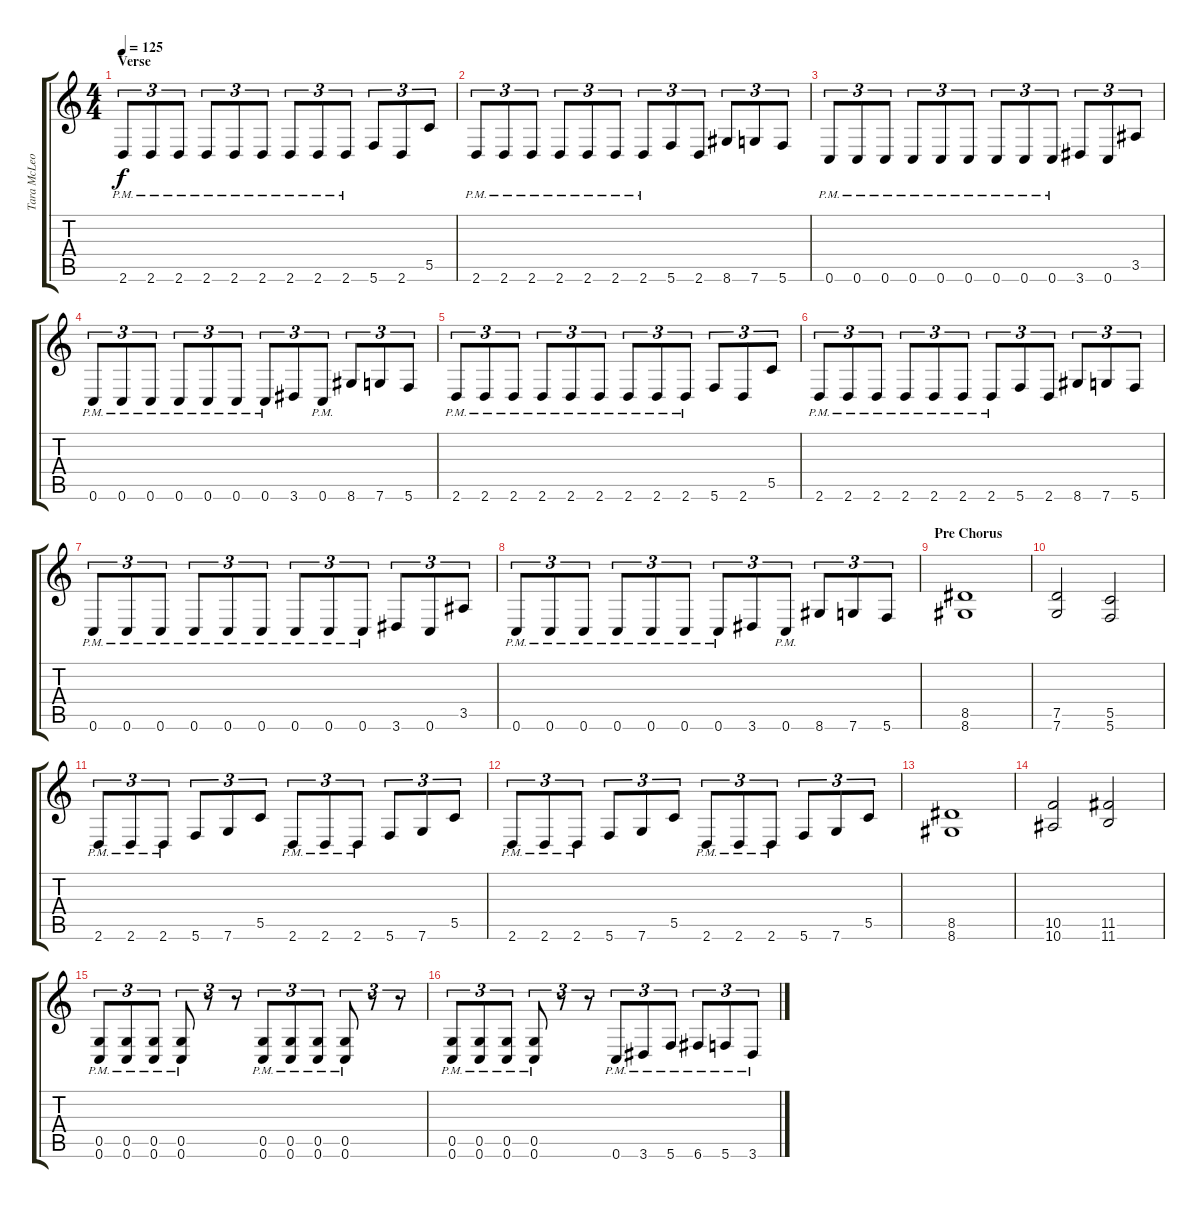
\track ("Tara McLeod (Guitar)" "Tara McLeo") {instrument distortionguitar}
\staff {score tabs}
\tuning (D4 A3 F3 C3 G2 C2) {hide}
\ts (4 4)
\section ("" "Verse")
\tempo 125
\clef g2
\ks c
2.6{pm}.8{tu (3 2) dy f} 2.6{pm}.8{tu (3 2)} 2.6{pm}.8{tu (3 2)} 2.6{pm}.8{tu (3 2)} 2.6{pm}.8{tu (3 2)} 2.6{pm}.8{tu (3 2)} 2.6{pm}.8{tu (3 2)} 2.6{pm}.8{tu (3 2)} 2.6{pm}.8{tu (3 2)} 5.6.8{tu (3 2)} 2.6.8{tu (3 2)} 5.5.8{tu (3 2)} |
2.6{pm}.8{tu (3 2)} 2.6{pm}.8{tu (3 2)} 2.6{pm}.8{tu (3 2)} 2.6{pm}.8{tu (3 2)} 2.6{pm}.8{tu (3 2)} 2.6{pm}.8{tu (3 2)} 2.6{pm}.8{tu (3 2)} 5.6.8{tu (3 2)} 2.6.8{tu (3 2)} 8.6.8{tu (3 2)} 7.6.8{tu (3 2)} 5.6.8{tu (3 2)} |
0.6{pm}.8{tu (3 2)} 0.6{pm}.8{tu (3 2)} 0.6{pm}.8{tu (3 2)} 0.6{pm}.8{tu (3 2)} 0.6{pm}.8{tu (3 2)} 0.6{pm}.8{tu (3 2)} 0.6{pm}.8{tu (3 2)} 0.6{pm}.8{tu (3 2)} 0.6{pm}.8{tu (3 2)} 3.6.8{tu (3 2)} 0.6.8{tu (3 2)} 3.5.8{tu (3 2)} |
0.6{pm}.8{tu (3 2)} 0.6{pm}.8{tu (3 2)} 0.6{pm}.8{tu (3 2)} 0.6{pm}.8{tu (3 2)} 0.6{pm}.8{tu (3 2)} 0.6{pm}.8{tu (3 2)} 0.6{pm}.8{tu (3 2)} 3.6.8{tu (3 2)} 0.6{pm}.8{tu (3 2)} 8.6.8{tu (3 2)} 7.6.8{tu (3 2)} 5.6.8{tu (3 2)} |
2.6{pm}.8{tu (3 2)} 2.6{pm}.8{tu (3 2)} 2.6{pm}.8{tu (3 2)} 2.6{pm}.8{tu (3 2)} 2.6{pm}.8{tu (3 2)} 2.6{pm}.8{tu (3 2)} 2.6{pm}.8{tu (3 2)} 2.6{pm}.8{tu (3 2)} 2.6{pm}.8{tu (3 2)} 5.6.8{tu (3 2)} 2.6.8{tu (3 2)} 5.5.8{tu (3 2)} |
2.6{pm}.8{tu (3 2)} 2.6{pm}.8{tu (3 2)} 2.6{pm}.8{tu (3 2)} 2.6{pm}.8{tu (3 2)} 2.6{pm}.8{tu (3 2)} 2.6{pm}.8{tu (3 2)} 2.6{pm}.8{tu (3 2)} 5.6.8{tu (3 2)} 2.6.8{tu (3 2)} 8.6.8{tu (3 2)} 7.6.8{tu (3 2)} 5.6.8{tu (3 2)} |
0.6{pm}.8{tu (3 2)} 0.6{pm}.8{tu (3 2)} 0.6{pm}.8{tu (3 2)} 0.6{pm}.8{tu (3 2)} 0.6{pm}.8{tu (3 2)} 0.6{pm}.8{tu (3 2)} 0.6{pm}.8{tu (3 2)} 0.6{pm}.8{tu (3 2)} 0.6{pm}.8{tu (3 2)} 3.6.8{tu (3 2)} 0.6.8{tu (3 2)} 3.5.8{tu (3 2)} |
0.6{pm}.8{tu (3 2)} 0.6{pm}.8{tu (3 2)} 0.6{pm}.8{tu (3 2)} 0.6{pm}.8{tu (3 2)} 0.6{pm}.8{tu (3 2)} 0.6{pm}.8{tu (3 2)} 0.6{pm}.8{tu (3 2)} 3.6.8{tu (3 2)} 0.6{pm}.8{tu (3 2)} 8.6.8{tu (3 2)} 7.6.8{tu (3 2)} 5.6.8{tu (3 2)} |
\section ("" "Pre Chorus")
(8.5 8.6).1 |
(7.5 7.6).2 (5.5 5.6).2 |
2.6{pm}.8{tu (3 2)} 2.6{pm}.8{tu (3 2)} 2.6{pm}.8{tu (3 2)} 5.6.8{tu (3 2)} 7.6.8{tu (3 2)} 5.5.8{tu (3 2)} 2.6{pm}.8{tu (3 2)} 2.6{pm}.8{tu (3 2)} 2.6{pm}.8{tu (3 2)} 5.6.8{tu (3 2)} 7.6.8{tu (3 2)} 5.5.8{tu (3 2)} |
2.6{pm}.8{tu (3 2)} 2.6{pm}.8{tu (3 2)} 2.6{pm}.8{tu (3 2)} 5.6.8{tu (3 2)} 7.6.8{tu (3 2)} 5.5.8{tu (3 2)} 2.6{pm}.8{tu (3 2)} 2.6{pm}.8{tu (3 2)} 2.6{pm}.8{tu (3 2)} 5.6.8{tu (3 2)} 7.6.8{tu (3 2)} 5.5.8{tu (3 2)} |
(8.5 8.6).1 |
(10.5 10.6).2 (11.5 11.6).2 |
(0.5{pm} 0.6{pm}).8{tu (3 2)} (0.5{pm} 0.6{pm}).8{tu (3 2)} (0.5{pm} 0.6{pm}).8{tu (3 2)} (0.5{pm} 0.6{pm}).8{tu (3 2)} r.8{tu (3 2)} r.8{tu (3 2)} (0.5{pm} 0.6{pm}).8{tu (3 2)} (0.5{pm} 0.6{pm}).8{tu (3 2)} (0.5{pm} 0.6{pm}).8{tu (3 2)} (0.5{pm} 0.6{pm}).8{tu (3 2)} r.8{tu (3 2)} r.8{tu (3 2)} |
(0.5{pm} 0.6{pm}).8{tu (3 2)} (0.5{pm} 0.6{pm}).8{tu (3 2)} (0.5{pm} 0.6{pm}).8{tu (3 2)} (0.5{pm} 0.6{pm}).8{tu (3 2)} r.8{tu (3 2)} r.8{tu (3 2)} 0.6{pm}.8{tu (3 2)} 3.6{pm}.8{tu (3 2)} 5.6{pm}.8{tu (3 2)} 6.6{pm}.8{tu (3 2)} 5.6{pm}.8{tu (3 2)} 3.6{pm}.8{tu (3 2)}
